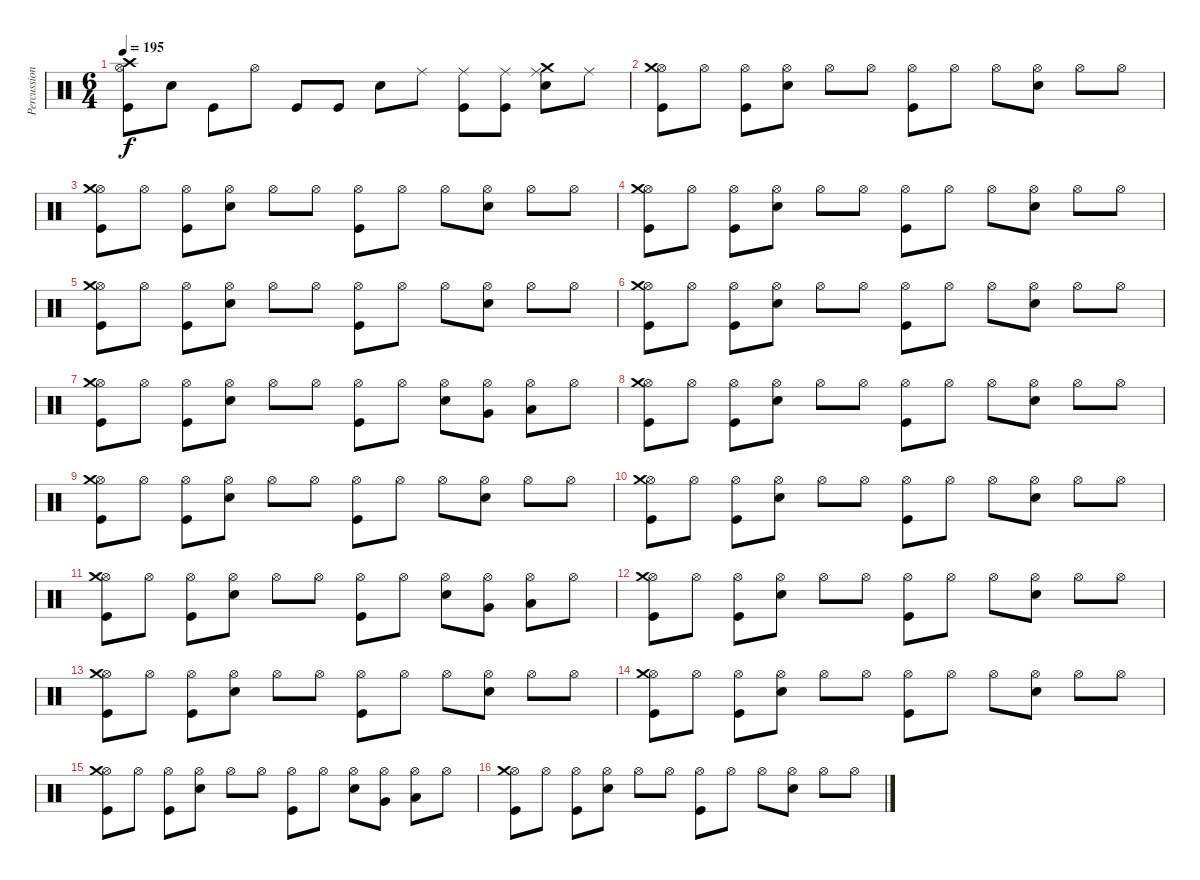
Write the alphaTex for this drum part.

\track ("Percussion" "Percussion") {instrument percussion}
\staff {score}
\articulation defaults
\ts (6 4)
\tempo 195
\clef neutral
\ks c
("Crash high (hit)" "Hi-Hat (open)" "Kick (hit)").8{dy f} "Electric Snare (hit)".8 "Kick (hit)".8 "Hi-Hat (open)".8 "Kick (hit)".8 "Kick (hit)".8 "Electric Snare (hit)".8 "Ride (middle)".8 ("Ride (middle)" "Kick (hit)").8 ("Ride (middle)" "Kick (hit)").8 ("Crash medium (hit)" "Ride (middle)" "Electric Snare (hit)").8 "Ride (middle)".8 |
("Hi-Hat (open)" "Crash medium (hit)" "Kick (hit)").8 "Hi-Hat (open)".8 ("Hi-Hat (open)" "Kick (hit)").8 ("Hi-Hat (open)" "Electric Snare (hit)").8 "Hi-Hat (open)".8 "Hi-Hat (open)".8 ("Hi-Hat (open)" "Kick (hit)").8 "Hi-Hat (open)".8 "Hi-Hat (open)".8 ("Hi-Hat (open)" "Electric Snare (hit)").8 "Hi-Hat (open)".8 "Hi-Hat (open)".8 |
("Hi-Hat (open)" "Crash medium (hit)" "Kick (hit)").8 "Hi-Hat (open)".8 ("Hi-Hat (open)" "Kick (hit)").8 ("Hi-Hat (open)" "Electric Snare (hit)").8 "Hi-Hat (open)".8 "Hi-Hat (open)".8 ("Hi-Hat (open)" "Kick (hit)").8 "Hi-Hat (open)".8 "Hi-Hat (open)".8 ("Hi-Hat (open)" "Electric Snare (hit)").8 "Hi-Hat (open)".8 "Hi-Hat (open)".8 |
("Hi-Hat (open)" "Crash medium (hit)" "Kick (hit)").8 "Hi-Hat (open)".8 ("Hi-Hat (open)" "Kick (hit)").8 ("Hi-Hat (open)" "Electric Snare (hit)").8 "Hi-Hat (open)".8 "Hi-Hat (open)".8 ("Hi-Hat (open)" "Kick (hit)").8 "Hi-Hat (open)".8 "Hi-Hat (open)".8 ("Hi-Hat (open)" "Electric Snare (hit)").8 "Hi-Hat (open)".8 "Hi-Hat (open)".8 |
("Hi-Hat (open)" "Crash medium (hit)" "Kick (hit)").8 "Hi-Hat (open)".8 ("Hi-Hat (open)" "Kick (hit)").8 ("Hi-Hat (open)" "Electric Snare (hit)").8 "Hi-Hat (open)".8 "Hi-Hat (open)".8 ("Hi-Hat (open)" "Kick (hit)").8 "Hi-Hat (open)".8 "Hi-Hat (open)".8 ("Hi-Hat (open)" "Electric Snare (hit)").8 "Hi-Hat (open)".8 "Hi-Hat (open)".8 |
("Hi-Hat (open)" "Crash medium (hit)" "Kick (hit)").8 "Hi-Hat (open)".8 ("Hi-Hat (open)" "Kick (hit)").8 ("Hi-Hat (open)" "Electric Snare (hit)").8 "Hi-Hat (open)".8 "Hi-Hat (open)".8 ("Hi-Hat (open)" "Kick (hit)").8 "Hi-Hat (open)".8 "Hi-Hat (open)".8 ("Hi-Hat (open)" "Electric Snare (hit)").8 "Hi-Hat (open)".8 "Hi-Hat (open)".8 |
("Hi-Hat (open)" "Crash medium (hit)" "Kick (hit)").8 "Hi-Hat (open)".8 ("Hi-Hat (open)" "Kick (hit)").8 ("Hi-Hat (open)" "Electric Snare (hit)").8 "Hi-Hat (open)".8 "Hi-Hat (open)".8 ("Hi-Hat (open)" "Kick (hit)").8 "Hi-Hat (open)".8 ("Hi-Hat (open)" "Electric Snare (hit)").8 ("Hi-Hat (open)" "Very Low Tom (hit)").8 ("Hi-Hat (open)" "Low Floor Tom (hit)").8 "Hi-Hat (open)".8 |
("Hi-Hat (open)" "Crash medium (hit)" "Kick (hit)").8 "Hi-Hat (open)".8 ("Hi-Hat (open)" "Kick (hit)").8 ("Hi-Hat (open)" "Electric Snare (hit)").8 "Hi-Hat (open)".8 "Hi-Hat (open)".8 ("Hi-Hat (open)" "Kick (hit)").8 "Hi-Hat (open)".8 "Hi-Hat (open)".8 ("Hi-Hat (open)" "Electric Snare (hit)").8 "Hi-Hat (open)".8 "Hi-Hat (open)".8 |
("Hi-Hat (open)" "Crash medium (hit)" "Kick (hit)").8 "Hi-Hat (open)".8 ("Hi-Hat (open)" "Kick (hit)").8 ("Hi-Hat (open)" "Electric Snare (hit)").8 "Hi-Hat (open)".8 "Hi-Hat (open)".8 ("Hi-Hat (open)" "Kick (hit)").8 "Hi-Hat (open)".8 "Hi-Hat (open)".8 ("Hi-Hat (open)" "Electric Snare (hit)").8 "Hi-Hat (open)".8 "Hi-Hat (open)".8 |
("Hi-Hat (open)" "Crash medium (hit)" "Kick (hit)").8 "Hi-Hat (open)".8 ("Hi-Hat (open)" "Kick (hit)").8 ("Hi-Hat (open)" "Electric Snare (hit)").8 "Hi-Hat (open)".8 "Hi-Hat (open)".8 ("Hi-Hat (open)" "Kick (hit)").8 "Hi-Hat (open)".8 "Hi-Hat (open)".8 ("Hi-Hat (open)" "Electric Snare (hit)").8 "Hi-Hat (open)".8 "Hi-Hat (open)".8 |
("Hi-Hat (open)" "Crash medium (hit)" "Kick (hit)").8 "Hi-Hat (open)".8 ("Hi-Hat (open)" "Kick (hit)").8 ("Hi-Hat (open)" "Electric Snare (hit)").8 "Hi-Hat (open)".8 "Hi-Hat (open)".8 ("Hi-Hat (open)" "Kick (hit)").8 "Hi-Hat (open)".8 ("Hi-Hat (open)" "Electric Snare (hit)").8 ("Hi-Hat (open)" "Very Low Tom (hit)").8 ("Hi-Hat (open)" "Low Floor Tom (hit)").8 "Hi-Hat (open)".8 |
("Hi-Hat (open)" "Crash medium (hit)" "Kick (hit)").8 "Hi-Hat (open)".8 ("Hi-Hat (open)" "Kick (hit)").8 ("Hi-Hat (open)" "Electric Snare (hit)").8 "Hi-Hat (open)".8 "Hi-Hat (open)".8 ("Hi-Hat (open)" "Kick (hit)").8 "Hi-Hat (open)".8 "Hi-Hat (open)".8 ("Hi-Hat (open)" "Electric Snare (hit)").8 "Hi-Hat (open)".8 "Hi-Hat (open)".8 |
("Hi-Hat (open)" "Crash medium (hit)" "Kick (hit)").8 "Hi-Hat (open)".8 ("Hi-Hat (open)" "Kick (hit)").8 ("Hi-Hat (open)" "Electric Snare (hit)").8 "Hi-Hat (open)".8 "Hi-Hat (open)".8 ("Hi-Hat (open)" "Kick (hit)").8 "Hi-Hat (open)".8 "Hi-Hat (open)".8 ("Hi-Hat (open)" "Electric Snare (hit)").8 "Hi-Hat (open)".8 "Hi-Hat (open)".8 |
("Hi-Hat (open)" "Crash medium (hit)" "Kick (hit)").8 "Hi-Hat (open)".8 ("Hi-Hat (open)" "Kick (hit)").8 ("Hi-Hat (open)" "Electric Snare (hit)").8 "Hi-Hat (open)".8 "Hi-Hat (open)".8 ("Hi-Hat (open)" "Kick (hit)").8 "Hi-Hat (open)".8 "Hi-Hat (open)".8 ("Hi-Hat (open)" "Electric Snare (hit)").8 "Hi-Hat (open)".8 "Hi-Hat (open)".8 |
("Hi-Hat (open)" "Crash medium (hit)" "Kick (hit)").8 "Hi-Hat (open)".8 ("Hi-Hat (open)" "Kick (hit)").8 ("Hi-Hat (open)" "Electric Snare (hit)").8 "Hi-Hat (open)".8 "Hi-Hat (open)".8 ("Hi-Hat (open)" "Kick (hit)").8 "Hi-Hat (open)".8 ("Hi-Hat (open)" "Electric Snare (hit)").8 ("Hi-Hat (open)" "Very Low Tom (hit)").8 ("Hi-Hat (open)" "Low Floor Tom (hit)").8 "Hi-Hat (open)".8 |
("Hi-Hat (open)" "Crash medium (hit)" "Kick (hit)").8 "Hi-Hat (open)".8 ("Hi-Hat (open)" "Kick (hit)").8 ("Hi-Hat (open)" "Electric Snare (hit)").8 "Hi-Hat (open)".8 "Hi-Hat (open)".8 ("Hi-Hat (open)" "Kick (hit)").8 "Hi-Hat (open)".8 "Hi-Hat (open)".8 ("Hi-Hat (open)" "Electric Snare (hit)").8 "Hi-Hat (open)".8 "Hi-Hat (open)".8
